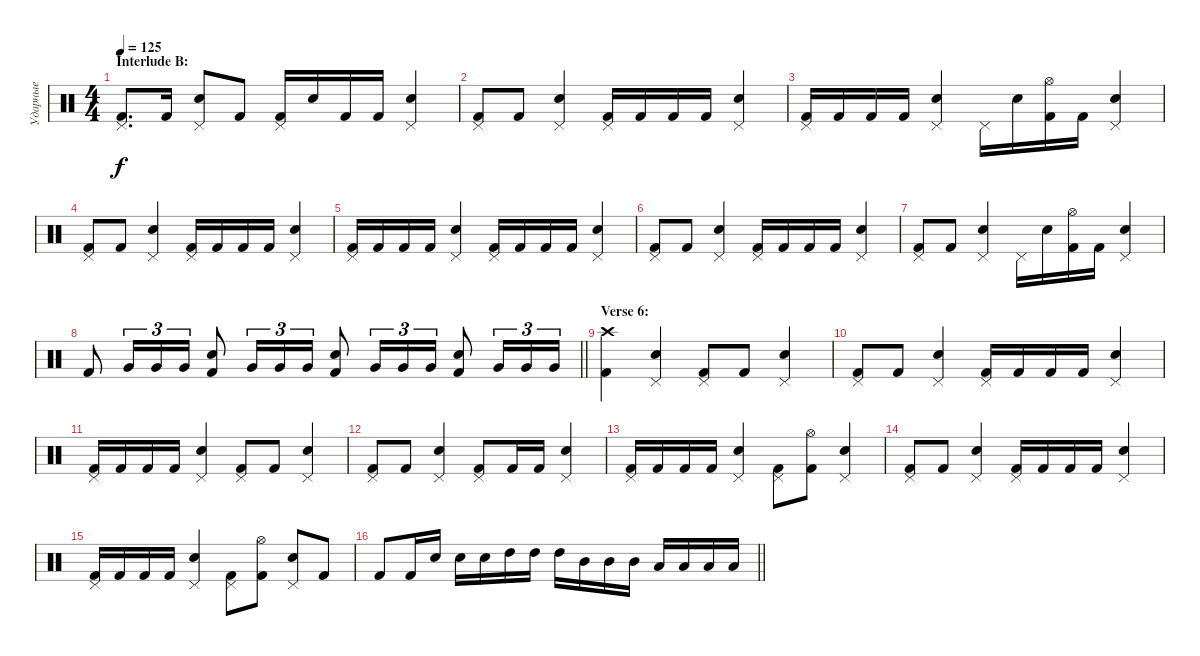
\track ("Ударные" "Ударные") {instrument percussion}
\staff {score}
\articulation defaults
\ts (4 4)
\section ("" "Interlude B:")
\tempo 125
\clef neutral
\ks c
("Pedal Hi-Hat (hit)" "Kick (hit) 2").8{d dy f} "Kick (hit) 2".16 ("Pedal Hi-Hat (hit)" "Electric Snare (hit)").8 "Kick (hit) 2".8 ("Pedal Hi-Hat (hit)" "Kick (hit) 2").16 "Electric Snare (hit)".16 "Kick (hit) 2".16 "Kick (hit) 2".16 ("Pedal Hi-Hat (hit)" "Electric Snare (hit)").4 |
("Pedal Hi-Hat (hit)" "Kick (hit) 2").8 "Kick (hit) 2".8 ("Pedal Hi-Hat (hit)" "Electric Snare (hit)").4 ("Pedal Hi-Hat (hit)" "Kick (hit) 2").16 "Kick (hit) 2".16 "Kick (hit) 2".16 "Kick (hit) 2".16 ("Pedal Hi-Hat (hit)" "Electric Snare (hit)").4 |
("Pedal Hi-Hat (hit)" "Kick (hit) 2").16 "Kick (hit) 2".16 "Kick (hit) 2".16 "Kick (hit) 2".16 ("Pedal Hi-Hat (hit)" "Electric Snare (hit)").4 "Pedal Hi-Hat (hit)".16 "Electric Snare (hit)".16 ("Hi-Hat (open)" "Kick (hit) 2").16 "Kick (hit) 2".16 ("Pedal Hi-Hat (hit)" "Electric Snare (hit)").4 |
("Pedal Hi-Hat (hit)" "Kick (hit) 2").8 "Kick (hit) 2".8 ("Pedal Hi-Hat (hit)" "Electric Snare (hit)").4 ("Pedal Hi-Hat (hit)" "Kick (hit) 2").16 "Kick (hit) 2".16 "Kick (hit) 2".16 "Kick (hit) 2".16 ("Pedal Hi-Hat (hit)" "Electric Snare (hit)").4 |
("Pedal Hi-Hat (hit)" "Kick (hit) 2").16 "Kick (hit) 2".16 "Kick (hit) 2".16 "Kick (hit) 2".16 ("Pedal Hi-Hat (hit)" "Electric Snare (hit)").4 ("Pedal Hi-Hat (hit)" "Kick (hit) 2").16 "Kick (hit) 2".16 "Kick (hit) 2".16 "Kick (hit) 2".16 ("Pedal Hi-Hat (hit)" "Electric Snare (hit)").4 |
("Pedal Hi-Hat (hit)" "Kick (hit) 2").8 "Kick (hit) 2".8 ("Pedal Hi-Hat (hit)" "Electric Snare (hit)").4 ("Pedal Hi-Hat (hit)" "Kick (hit) 2").16 "Kick (hit) 2".16 "Kick (hit) 2".16 "Kick (hit) 2".16 ("Pedal Hi-Hat (hit)" "Electric Snare (hit)").4 |
("Pedal Hi-Hat (hit)" "Kick (hit) 2").8 "Kick (hit) 2".8 ("Pedal Hi-Hat (hit)" "Electric Snare (hit)").4 "Pedal Hi-Hat (hit)".16 "Electric Snare (hit)".16 ("Hi-Hat (open)" "Kick (hit) 2").16 "Kick (hit) 2".16 ("Pedal Hi-Hat (hit)" "Electric Snare (hit)").4 |
\barLineRight lightlight "Kick (hit) 2".8 "Very Low Tom (hit)".16{tu (3 2)} "Very Low Tom (hit)".16{tu (3 2)} "Very Low Tom (hit)".16{tu (3 2)}
("Electric Snare (hit)" "Kick (hit) 2").8 "Very Low Tom (hit)".16{tu (3 2)} "Very Low Tom (hit)".16{tu (3 2)} "Very Low Tom (hit)".16{tu (3 2)} ("Electric Snare (hit)" "Kick (hit) 2").8 "Very Low Tom (hit)".16{tu (3 2)} "Very Low Tom (hit)".16{tu (3 2)} "Very Low Tom (hit)".16{tu (3 2)} ("Electric Snare (hit)" "Kick (hit) 2").8 "Very Low Tom (hit)".16{tu (3 2)} "Very Low Tom (hit)".16{tu (3 2)} "Very Low Tom (hit)".16{tu (3 2)} |
\section ("" "Verse 6:")
("Crash high (hit)" "Kick (hit) 2").4 ("Pedal Hi-Hat (hit)" "Electric Snare (hit)").4 ("Pedal Hi-Hat (hit)" "Kick (hit) 2").8 "Kick (hit) 2".8 ("Pedal Hi-Hat (hit)" "Electric Snare (hit)").4 |
("Pedal Hi-Hat (hit)" "Kick (hit) 2").8 "Kick (hit) 2".8 ("Pedal Hi-Hat (hit)" "Electric Snare (hit)").4 ("Pedal Hi-Hat (hit)" "Kick (hit) 2").16 "Kick (hit) 2".16 "Kick (hit) 2".16 "Kick (hit) 2".16 ("Pedal Hi-Hat (hit)" "Electric Snare (hit)").4 |
("Pedal Hi-Hat (hit)" "Kick (hit) 2").16 "Kick (hit) 2".16 "Kick (hit) 2".16 "Kick (hit) 2".16 ("Pedal Hi-Hat (hit)" "Electric Snare (hit)").4 ("Pedal Hi-Hat (hit)" "Kick (hit) 2").8 "Kick (hit) 2".8 ("Pedal Hi-Hat (hit)" "Electric Snare (hit)").4 |
("Pedal Hi-Hat (hit)" "Kick (hit) 2").8 "Kick (hit) 2".8 ("Pedal Hi-Hat (hit)" "Electric Snare (hit)").4 ("Pedal Hi-Hat (hit)" "Kick (hit) 2").8 "Kick (hit) 2".16 "Kick (hit) 2".16 ("Pedal Hi-Hat (hit)" "Electric Snare (hit)").4 |
("Pedal Hi-Hat (hit)" "Kick (hit) 2").16 "Kick (hit) 2".16 "Kick (hit) 2".16 "Kick (hit) 2".16 ("Pedal Hi-Hat (hit)" "Electric Snare (hit)").4 ("Pedal Hi-Hat (hit)" "Kick (hit) 2").8 ("Hi-Hat (open)" "Kick (hit) 2").8 ("Pedal Hi-Hat (hit)" "Electric Snare (hit)").4 |
("Pedal Hi-Hat (hit)" "Kick (hit) 2").8 "Kick (hit) 2".8 ("Pedal Hi-Hat (hit)" "Electric Snare (hit)").4 ("Pedal Hi-Hat (hit)" "Kick (hit) 2").16 "Kick (hit) 2".16 "Kick (hit) 2".16 "Kick (hit) 2".16 ("Pedal Hi-Hat (hit)" "Electric Snare (hit)").4 |
("Pedal Hi-Hat (hit)" "Kick (hit) 2").16 "Kick (hit) 2".16 "Kick (hit) 2".16 "Kick (hit) 2".16 ("Pedal Hi-Hat (hit)" "Electric Snare (hit)").4 ("Pedal Hi-Hat (hit)" "Kick (hit) 2").8 ("Hi-Hat (open)" "Kick (hit) 2").8 ("Pedal Hi-Hat (hit)" "Electric Snare (hit)").8 "Kick (hit) 2".8 |
\barLineRight lightlight "Kick (hit) 2".8 "Kick (hit) 2".16 "Electric Snare (hit)".16 "Electric Snare (hit)".16 "Electric Snare (hit)".16 "High Tom (hit)".16 "High Tom (hit)".16 "High Tom (hit)".16 "Mid Tom (hit)".16 "Mid Tom (hit)".16 "Mid Tom (hit)".16 "Low Tom (hit)".16 "Low Tom (hit)".16 "Low Tom (hit)".16 "Low Tom (hit)".16
